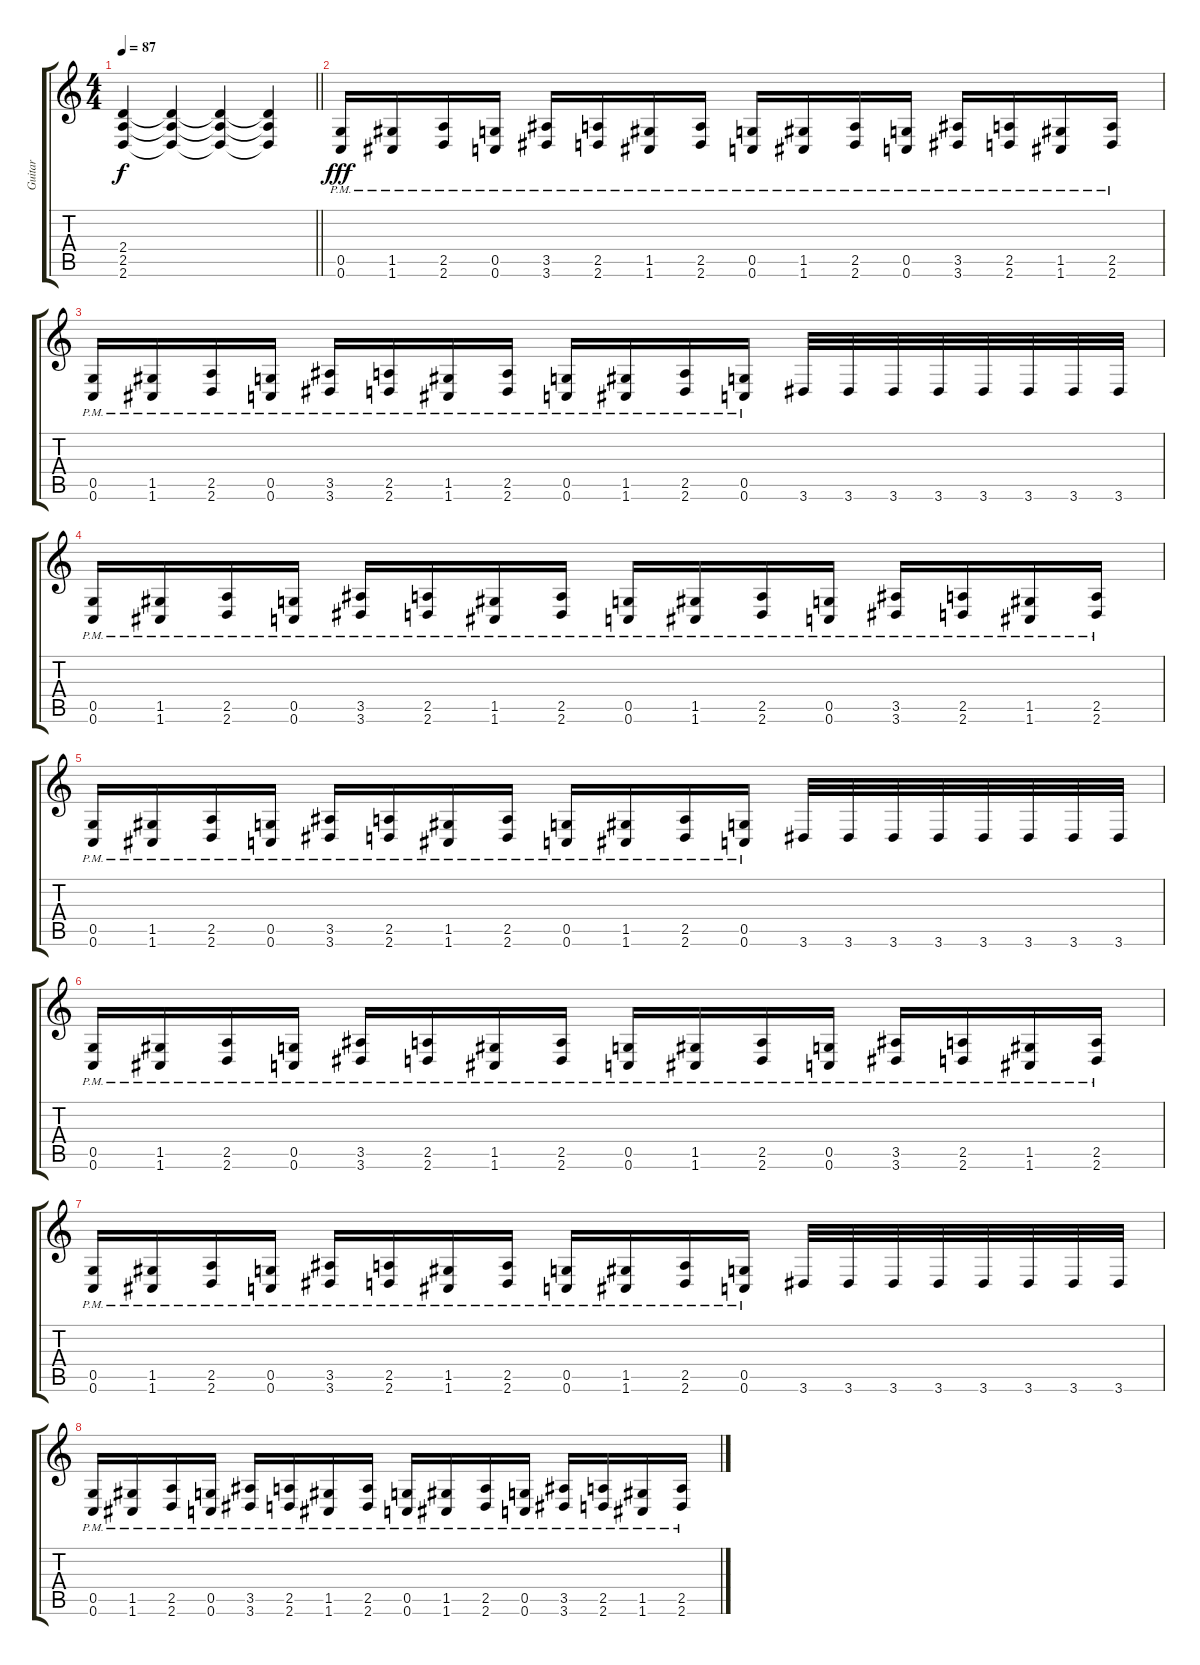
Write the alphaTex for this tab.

\track ("Guitar" "Guitar") {instrument distortionguitar}
\staff {score tabs}
\tuning (D4 A3 F3 C3 G2 C2) {hide}
\ts (4 4)
\tempo 87
\clef g2
\barLineRight lightlight
\ks c
(2.4{t} 2.5{t} 2.6{t}).4{dy f} (2.4{t} 2.5{t} 2.6{t}).4 (2.4{t} 2.5{t} 2.6{t}).4 (2.4{t} 2.5{t} 2.6{t}).4 |
\section ("" "")
(0.5{pm} 0.6{pm}).16{dy fff} (1.5{pm} 1.6{pm}).16 (2.5{pm} 2.6{pm}).16 (0.5{pm} 0.6{pm}).16 (3.5{pm} 3.6{pm}).16 (2.5{pm} 2.6{pm}).16 (1.5{pm} 1.6{pm}).16 (2.5{pm} 2.6{pm}).16 (0.5{pm} 0.6{pm}).16 (1.5{pm} 1.6{pm}).16 (2.5{pm} 2.6{pm}).16 (0.5{pm} 0.6{pm}).16 (3.5{pm} 3.6{pm}).16 (2.5{pm} 2.6{pm}).16 (1.5{pm} 1.6{pm}).16 (2.5{pm} 2.6{pm}).16 |
(0.5{pm} 0.6{pm}).16 (1.5{pm} 1.6{pm}).16 (2.5{pm} 2.6{pm}).16 (0.5{pm} 0.6{pm}).16 (3.5{pm} 3.6{pm}).16 (2.5{pm} 2.6{pm}).16 (1.5{pm} 1.6{pm}).16 (2.5{pm} 2.6{pm}).16 (0.5{pm} 0.6{pm}).16 (1.5{pm} 1.6{pm}).16 (2.5{pm} 2.6{pm}).16 (0.5{pm} 0.6{pm}).16 3.6.32 3.6.32 3.6.32 3.6.32 3.6.32 3.6.32 3.6.32 3.6.32 |
(0.5{pm} 0.6{pm}).16 (1.5{pm} 1.6{pm}).16 (2.5{pm} 2.6{pm}).16 (0.5{pm} 0.6{pm}).16 (3.5{pm} 3.6{pm}).16 (2.5{pm} 2.6{pm}).16 (1.5{pm} 1.6{pm}).16 (2.5{pm} 2.6{pm}).16 (0.5{pm} 0.6{pm}).16 (1.5{pm} 1.6{pm}).16 (2.5{pm} 2.6{pm}).16 (0.5{pm} 0.6{pm}).16 (3.5{pm} 3.6{pm}).16 (2.5{pm} 2.6{pm}).16 (1.5{pm} 1.6{pm}).16 (2.5{pm} 2.6{pm}).16 |
(0.5{pm} 0.6{pm}).16 (1.5{pm} 1.6{pm}).16 (2.5{pm} 2.6{pm}).16 (0.5{pm} 0.6{pm}).16 (3.5{pm} 3.6{pm}).16 (2.5{pm} 2.6{pm}).16 (1.5{pm} 1.6{pm}).16 (2.5{pm} 2.6{pm}).16 (0.5{pm} 0.6{pm}).16 (1.5{pm} 1.6{pm}).16 (2.5{pm} 2.6{pm}).16 (0.5{pm} 0.6{pm}).16 3.6.32 3.6.32 3.6.32 3.6.32 3.6.32 3.6.32 3.6.32 3.6.32 |
(0.5{pm} 0.6{pm}).16 (1.5{pm} 1.6{pm}).16 (2.5{pm} 2.6{pm}).16 (0.5{pm} 0.6{pm}).16 (3.5{pm} 3.6{pm}).16 (2.5{pm} 2.6{pm}).16 (1.5{pm} 1.6{pm}).16 (2.5{pm} 2.6{pm}).16 (0.5{pm} 0.6{pm}).16 (1.5{pm} 1.6{pm}).16 (2.5{pm} 2.6{pm}).16 (0.5{pm} 0.6{pm}).16 (3.5{pm} 3.6{pm}).16 (2.5{pm} 2.6{pm}).16 (1.5{pm} 1.6{pm}).16 (2.5{pm} 2.6{pm}).16 |
(0.5{pm} 0.6{pm}).16 (1.5{pm} 1.6{pm}).16 (2.5{pm} 2.6{pm}).16 (0.5{pm} 0.6{pm}).16 (3.5{pm} 3.6{pm}).16 (2.5{pm} 2.6{pm}).16 (1.5{pm} 1.6{pm}).16 (2.5{pm} 2.6{pm}).16 (0.5{pm} 0.6{pm}).16 (1.5{pm} 1.6{pm}).16 (2.5{pm} 2.6{pm}).16 (0.5{pm} 0.6{pm}).16 3.6.32 3.6.32 3.6.32 3.6.32 3.6.32 3.6.32 3.6.32 3.6.32 |
(0.5{pm} 0.6{pm}).16 (1.5{pm} 1.6{pm}).16 (2.5{pm} 2.6{pm}).16 (0.5{pm} 0.6{pm}).16 (3.5{pm} 3.6{pm}).16 (2.5{pm} 2.6{pm}).16 (1.5{pm} 1.6{pm}).16 (2.5{pm} 2.6{pm}).16 (0.5{pm} 0.6{pm}).16 (1.5{pm} 1.6{pm}).16 (2.5{pm} 2.6{pm}).16 (0.5{pm} 0.6{pm}).16 (3.5{pm} 3.6{pm}).16 (2.5{pm} 2.6{pm}).16 (1.5{pm} 1.6{pm}).16 (2.5{pm} 2.6{pm}).16
